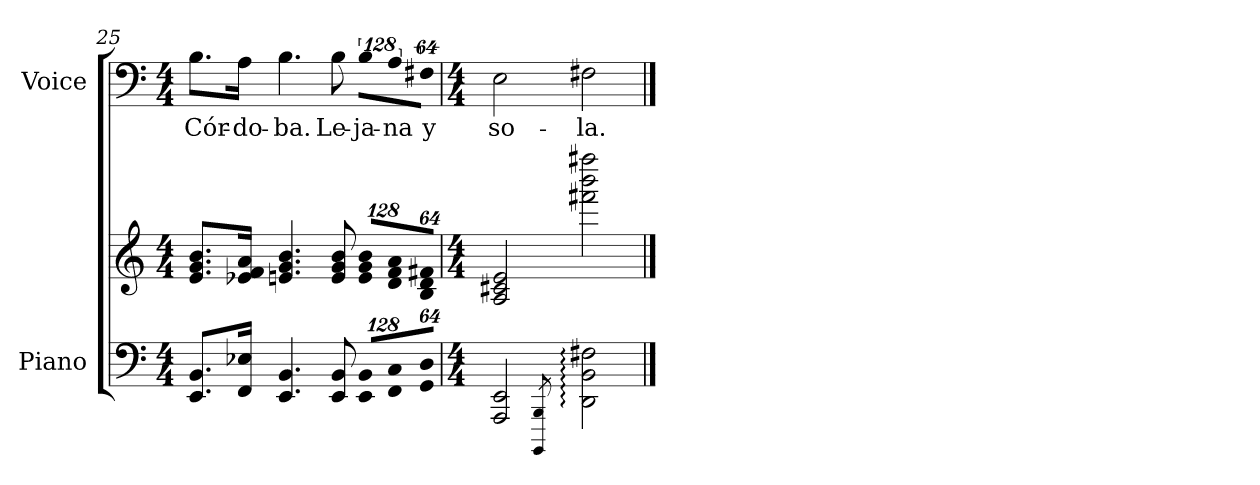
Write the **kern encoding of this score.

**kern	**kern	**kern	**text
*part2	*part2	*part1	*part1
*staff3	*staff2	*staff1	*staff1
*I"Piano	*	*I"Voice	*
*I'Pno.	*	*I'Voice	*
*clefF4	*clefG2	*clefF4	*
*k[]	*k[]	*k[]	*
*C:	*C:	*C:	*
*M4/4	*M4/4	*M4/4	*
=25	=25	=25	=25
!	!	!	!LO:LY:b:color=#000000
8.EEi/ 8.BBiL	8.ei/ 8.gi 8.biL	8.Bi\L	Cór-
!	!	!	!LO:LY:b:color=#000000
16FFi/ 16E-XiJk	16e-Xi/ 16fi 16aiJk	16Ai\Jk	-do-
!	!	!	!LO:LY:b:color=#000000
4.EEi/ 4.BBi	4.eni/ 4.gi 4.bi	4.Bi\	-ba.
!	!	!	!LO:LY:b:color=#000000
8EEi/ 8BBi	8ei/ 8gi 8bi	8Bi\	Le-
*Xbrackettup	*	*	*
!LO:N:vis=8	!	!	!
*	*Xbrackettup	*	*
!	!LO:N:vis=8	!LO:N:vis=8	!
!	!	!	!LO:LY:b:color=#000000
1024%85EEi/ 1024%85BBiL	1024%85ei/ 1024%85gi 1024%85biL	1024%85Bi\L	-ja-
!LO:N:vis=8	!LO:N:vis=8	!LO:N:vis=8	!
!	!	!	!LO:LY:b:color=#000000
1024%85FFi/ 1024%85Ci	1024%85di/ 1024%85fi 1024%85ai	1024%85Ai\	-na
!LO:N:vis=8	!LO:N:vis=8	!LO:N:vis=8	!
!	!	!	!LO:LY:b:color=#000000
512%43GGi/ 512%43DiJ	512%43Bi/ 512%43di 512%43f#XiJ	512%43F#Xi\J	y
=26	=26	=26	=26
*M4/4	*M4/4	*M4/4	*
!	!	!	!LO:LY:b:color=#000000
2AAAi/ 2EEi	2Ai/ 2c#Xi 2ei	2Ei\	so-
*X8ba	*	*	*
8qBBBBi/ 8qBBBi	.	.	.
*	*8ba	*	*
!	!	!	!LO:LY:b:color=#000000
2DDi\: 2BBi: 2F#Xi:	2ff#Xi\ 2bbi 2fff#Xi	2F#Xi\	-la.
==	==	==	==
*-	*-	*-	*-
